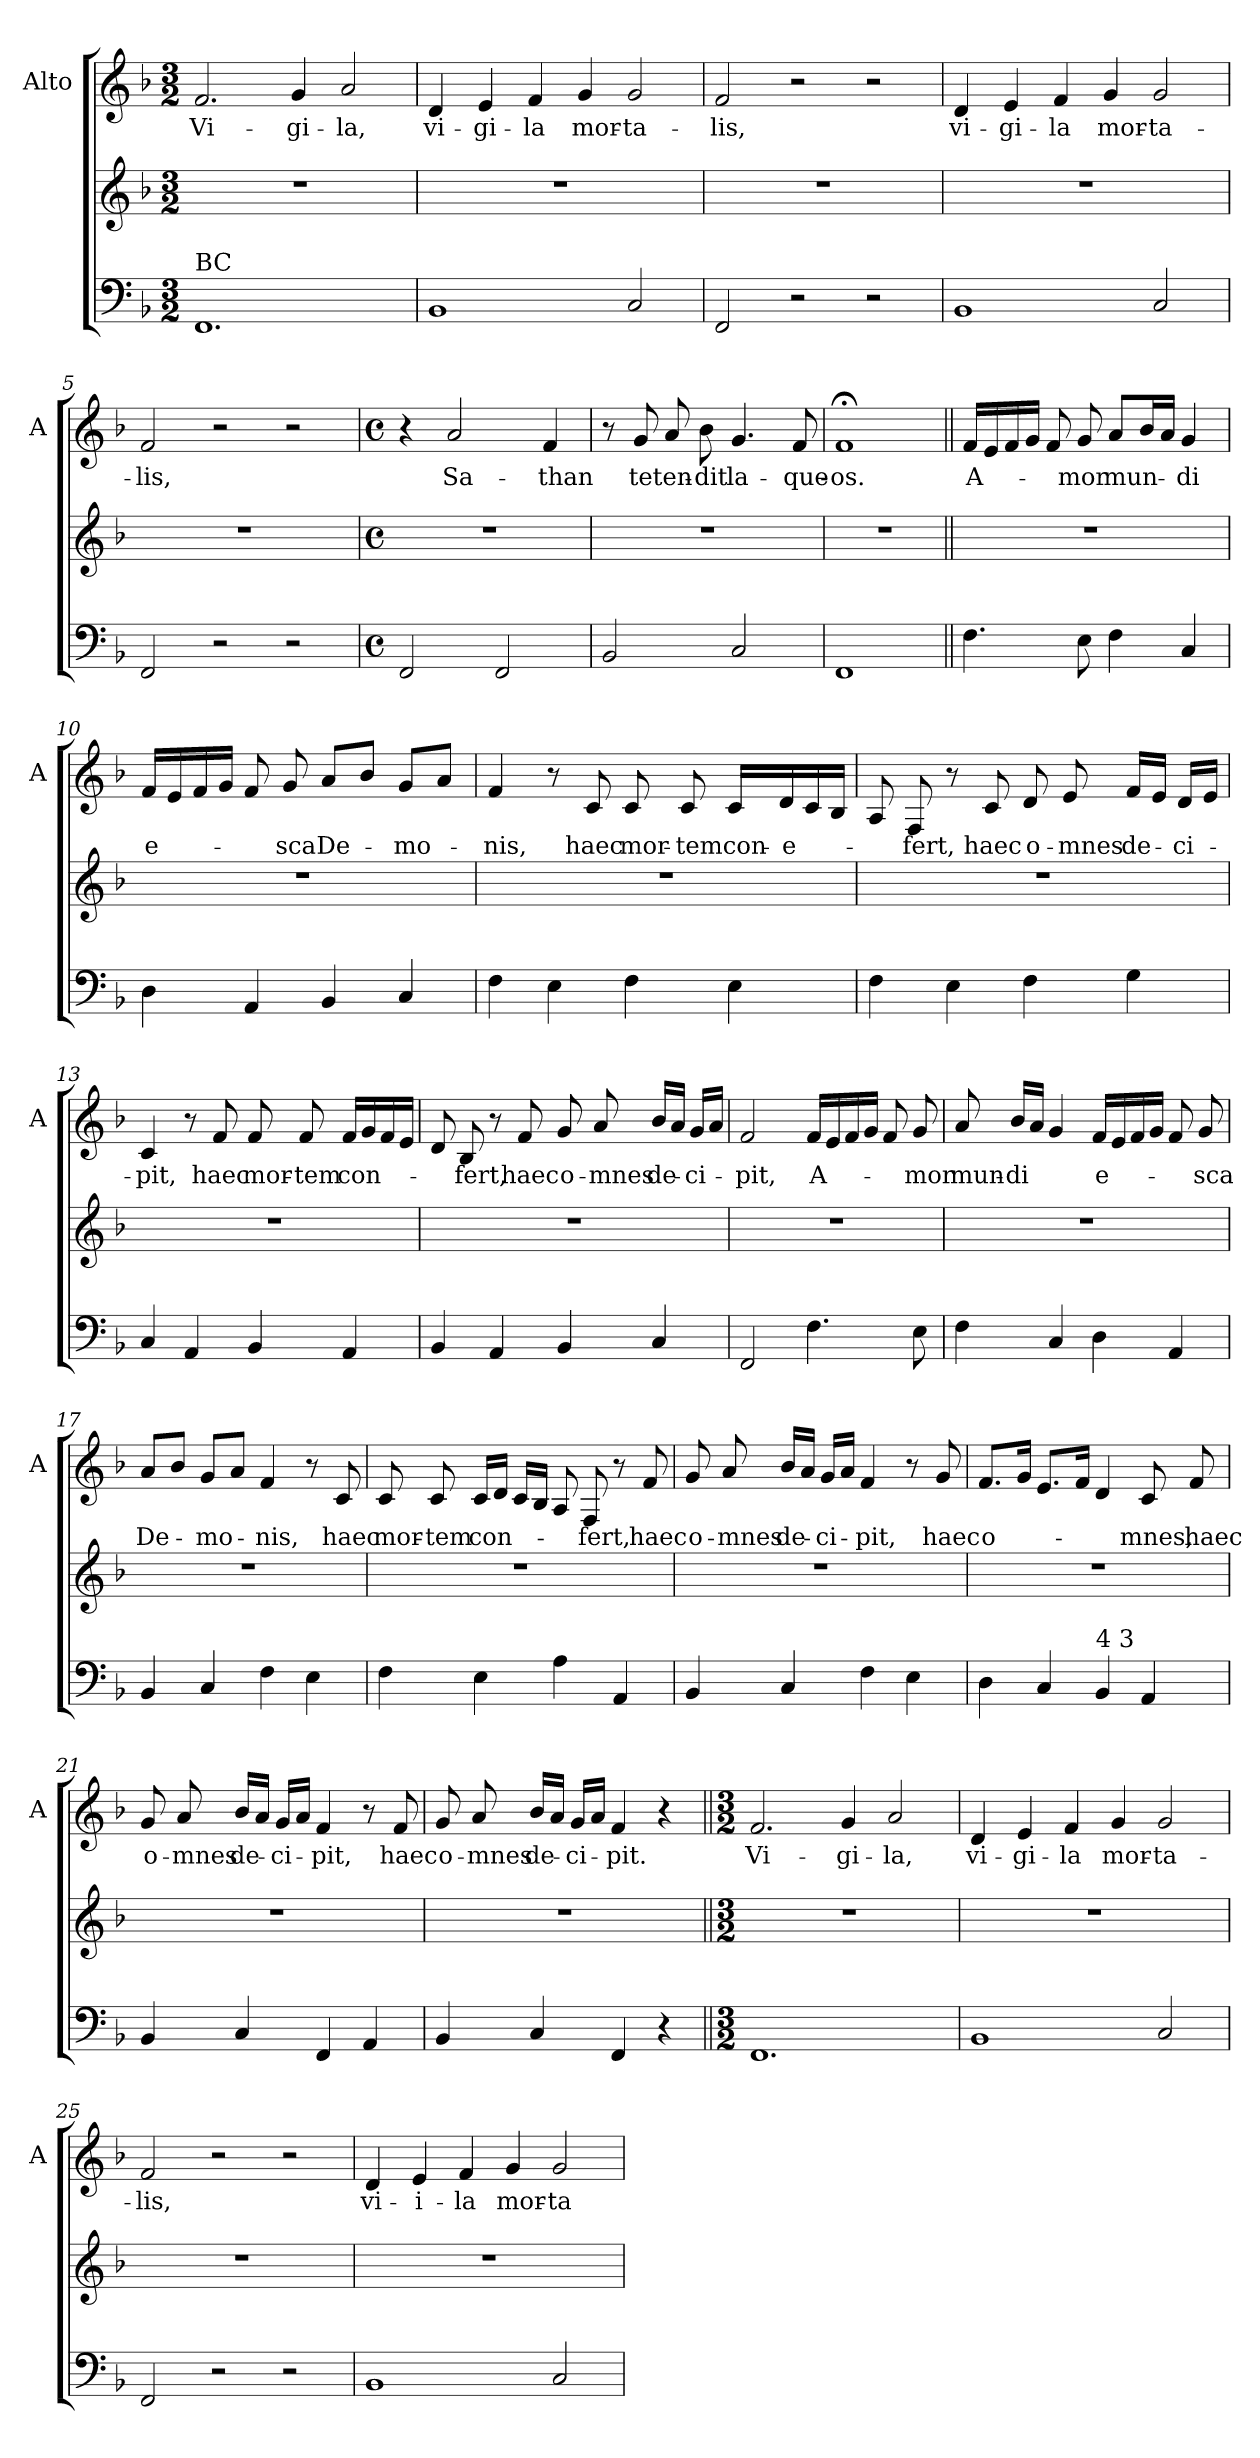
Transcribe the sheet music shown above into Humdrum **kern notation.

**kern	**kern	**kern	**text
*part2	*part2	*part1	*part1
*staff3	*staff2	*staff1	*staff1
*	*	*I"Alto	*
*	*	*I'A	*
*clefF4	*clefG2	*clefG2	*
*k[b-]	*k[b-]	*k[b-]	*
*F:	*F:	*F:	*
*M3/2	*M3/2	*M3/2	*
=1	=1	=1	=1
!LO:TX:a:t=BC	!	!	!
!	!	!	!LO:LY:b
1.FF	1.r	2.f/	Vi-
!	!	!	!LO:LY:b
.	.	4g/	-gi-
!	!	!	!LO:LY:b
.	.	2a/	-la,
=2	=2	=2	=2
!	!	!	!LO:LY:b
1BB-	1.r	4d/	vi-
!	!	!	!LO:LY:b
.	.	4e/	-gi-
!	!	!	!LO:LY:b
.	.	4f/	-la
!	!	!	!LO:LY:b
.	.	4g/	mor-
!	!	!	!LO:LY:b
2C/	.	2g/	-ta-
=3	=3	=3	=3
!	!	!	!LO:LY:b
2FF/	1.r	2f/	-lis,
2r	.	2r	.
2r	.	2r	.
=4	=4	=4	=4
!	!	!	!LO:LY:b
1BB-	1.r	4d/	vi-
!	!	!	!LO:LY:b
.	.	4e/	-gi-
!	!	!	!LO:LY:b
.	.	4f/	-la
!	!	!	!LO:LY:b
.	.	4g/	mor-
!	!	!	!LO:LY:b
2C/	.	2g/	-ta-
=5	=5	=5	=5
!	!	!	!LO:LY:b
2FF/	1.r	2f/	-lis,
2r	.	2r	.
2r	.	2r	.
!!LO:LB:g=z
=6	=6	=6	=6
*M4/4	*M4/4	*M4/4	*
*met(c)	*met(c)	*met(c)	*
2FF/	1r	4r	.
!	!	!	!LO:LY:b
.	.	2a/	Sa-
2FF/	.	.	.
!	!	!	!LO:LY:b
.	.	4f/	-than
=7	=7	=7	=7
2BB-/	1r	8r	.
!	!	!	!LO:LY:b
.	.	8g/	te
!	!	!	!LO:LY:b
.	.	8a/	ten-
!	!	!	!LO:LY:b
.	.	8b-\	-dit
!	!	!	!LO:LY:b
2C/	.	4.g/	la-
!	!	!	!LO:LY:b
.	.	8f/	-que-
=8	=8	=8	=8
!	!	!	!LO:LY:b
1FF	1r	1f;<	-os.
=9||	=9||	=9||	=9||
!	!	!	!LO:LY:b
4.F\	1r	16f/LL	A-
.	.	16e/	.
.	.	16f/	.
.	.	16g/JJ	.
.	.	8f/	.
!	!	!	!LO:LY:b
8E\	.	8g/	-mor
!	!	!	!LO:LY:b
4F\	.	8a/L	mun-
.	.	16b-/L	.
.	.	16a/JJ	.
!	!	!	!LO:LY:b
4C/	.	4g/	-di
!!LO:LB:g=z
=10	=10	=10	=10
!	!	!	!LO:LY:b
4D\	1r	16f/LL	e-
.	.	16e/	.
.	.	16f/	.
.	.	16g/JJ	.
4AA/	.	8f/	.
!	!	!	!LO:LY:b
.	.	8g/	-sca
!	!	!	!LO:LY:b
4BB-/	.	8a/L	De-
.	.	8b-/J	.
!	!	!	!LO:LY:b
4C/	.	8g/L	-mo-
.	.	8a/J	.
=11	=11	=11	=11
!	!	!	!LO:LY:b
4F\	1r	4f/	-nis,
4E\	.	8r	.
!	!	!	!LO:LY:b
.	.	8c/	haec
!	!	!	!LO:LY:b
4F\	.	8c/	mor-
!	!	!	!LO:LY:b
.	.	8c/	-tem
!	!	!	!LO:LY:b
4E\	.	16c/LL	con-
!	!	!	!LO:LY:b
.	.	16d/	-e-
.	.	16c/	.
.	.	16B-/JJ	.
=12	=12	=12	=12
4F\	1r	8A/	.
!	!	!	!LO:LY:b
.	.	8F/	-fert,
4E\	.	8r	.
!	!	!	!LO:LY:b
.	.	8c/	haec
!	!	!	!LO:LY:b
4F\	.	8d/	o-
!	!	!	!LO:LY:b
.	.	8e/	-mnes
!	!	!	!LO:LY:b
4G\	.	16f/LL	de-
.	.	16e/JJ	.
!	!	!	!LO:LY:b
.	.	16d/LL	-ci-
.	.	16e/JJ	.
!!LO:PB:g=z
=13	=13	=13	=13
!	!	!	!LO:LY:b
4C/	1r	4c/	-pit,
4AA/	.	8r	.
!	!	!	!LO:LY:b
.	.	8f/	haec
!	!	!	!LO:LY:b
4BB-/	.	8f/	mor-
!	!	!	!LO:LY:b
.	.	8f/	-tem
!	!	!	!LO:LY:b
4AA/	.	16f/LL	con-
.	.	16g/	.
.	.	16f/	.
.	.	16e/JJ	.
=14	=14	=14	=14
4BB-/	1r	8d/	.
!	!	!	!LO:LY:b
.	.	8B-/	-fert,
4AA/	.	8r	.
!	!	!	!LO:LY:b
.	.	8f/	haec
!	!	!	!LO:LY:b
4BB-/	.	8g/	o-
!	!	!	!LO:LY:b
.	.	8a/	-mnes
!	!	!	!LO:LY:b
4C/	.	16b-/LL	de-
.	.	16a/JJ	.
!	!	!	!LO:LY:b
.	.	16g/LL	-ci-
.	.	16a/JJ	.
=15	=15	=15	=15
!	!	!	!LO:LY:b
2FF/	1r	2f/	-pit,
!	!	!	!LO:LY:b
4.F\	.	16f/LL	A-
.	.	16e/	.
.	.	16f/	.
.	.	16g/JJ	.
.	.	8f/	.
!	!	!	!LO:LY:b
8E\	.	8g/	-mor
!!LO:LB:g=z
=16	=16	=16	=16
!	!	!	!LO:LY:b
4F\	1r	8a/	mun-
!	!	!	!LO:LY:b
.	.	16b-/LL	-di
.	.	16a/JJ	.
4C/	.	4g/	.
!	!	!	!LO:LY:b
4D\	.	16f/LL	e-
.	.	16e/	.
.	.	16f/	.
.	.	16g/JJ	.
4AA/	.	8f/	.
!	!	!	!LO:LY:b
.	.	8g/	-sca
=17	=17	=17	=17
!	!	!	!LO:LY:b
4BB-/	1r	8a/L	De-
.	.	8b-/J	.
!	!	!	!LO:LY:b
4C/	.	8g/L	-mo-
.	.	8a/J	.
!	!	!	!LO:LY:b
4F\	.	4f/	-nis,
4E\	.	8r	.
!	!	!	!LO:LY:b
.	.	8c/	haec
=18	=18	=18	=18
!	!	!	!LO:LY:b
4F\	1r	8c/	mor-
!	!	!	!LO:LY:b
.	.	8c/	-tem
!	!	!	!LO:LY:b
4E\	.	16c/LL	con-
.	.	16d/JJ	.
.	.	16c/LL	.
.	.	16B-/JJ	.
4A\	.	8A/	.
!	!	!	!LO:LY:b
.	.	8F/	-fert,
4AA/	.	8r	.
!	!	!	!LO:LY:b
.	.	8f/	haec
!!LO:LB:g=z
=19	=19	=19	=19
!	!	!	!LO:LY:b
4BB-/	1r	8g/	o-
!	!	!	!LO:LY:b
.	.	8a/	-mnes
!	!	!	!LO:LY:b
4C/	.	16b-/LL	de-
.	.	16a/JJ	.
!	!	!	!LO:LY:b
.	.	16g/LL	-ci-
.	.	16a/JJ	.
!	!	!	!LO:LY:b
4F\	.	4f/	-pit,
4E\	.	8r	.
!	!	!	!LO:LY:b
.	.	8g/	haec
=20	=20	=20	=20
!	!	!	!LO:LY:b
4D\	1r	8.f/L	o-
.	.	16g/Jk	.
4C/	.	8.e/L	.
.	.	16f/Jk	.
!LO:TX:a:t=4 3	!	!	!
4BB-/	.	4d/	.
!	!	!	!LO:LY:b
4AA/	.	8c/	-mnes,
!	!	!	!LO:LY:b
.	.	8f/	haec
=21	=21	=21	=21
!	!	!	!LO:LY:b
4BB-/	1r	8g/	o-
!	!	!	!LO:LY:b
.	.	8a/	-mnes
!	!	!	!LO:LY:b
4C/	.	16b-/LL	de-
.	.	16a/JJ	.
!	!	!	!LO:LY:b
.	.	16g/LL	-ci-
.	.	16a/JJ	.
!	!	!	!LO:LY:b
4FF/	.	4f/	-pit,
4AA/	.	8r	.
!	!	!	!LO:LY:b
.	.	8f/	haec
!!LO:LB:g=z
=22	=22	=22	=22
!	!	!	!LO:LY:b
4BB-/	1r	8g/	o-
!	!	!	!LO:LY:b
.	.	8a/	-mnes
!	!	!	!LO:LY:b
4C/	.	16b-/LL	de-
.	.	16a/JJ	.
!	!	!	!LO:LY:b
.	.	16g/LL	-ci-
.	.	16a/JJ	.
!	!	!	!LO:LY:b
4FF/	.	4f/	-pit.
4r	.	4r	.
=23||	=23||	=23||	=23||
*M3/2	*M3/2	*M3/2	*
!	!	!	!LO:LY:b
1.FF	1.r	2.f/	Vi-
!	!	!	!LO:LY:b
.	.	4g/	-gi-
!	!	!	!LO:LY:b
.	.	2a/	-la,
=24	=24	=24	=24
!	!	!	!LO:LY:b
1BB-	1.r	4d/	vi-
!	!	!	!LO:LY:b
.	.	4e/	-gi-
!	!	!	!LO:LY:b
.	.	4f/	-la
!	!	!	!LO:LY:b
.	.	4g/	mor-
!	!	!	!LO:LY:b
2C/	.	2g/	-ta-
=25	=25	=25	=25
!	!	!	!LO:LY:b
2FF/	1.r	2f/	-lis,
2r	.	2r	.
2r	.	2r	.
=26	=26	=26	=26
!	!	!	!LO:LY:b
1BB-	1.r	4d/	vi-
!	!	!	!LO:LY:b
.	.	4e/	-i-
!	!	!	!LO:LY:b
.	.	4f/	-la
!	!	!	!LO:LY:b
.	.	4g/	mor-
!	!	!	!LO:LY:b
2C/	.	2g/	-ta-
=	=	=	=
*-	*-	*-	*-
